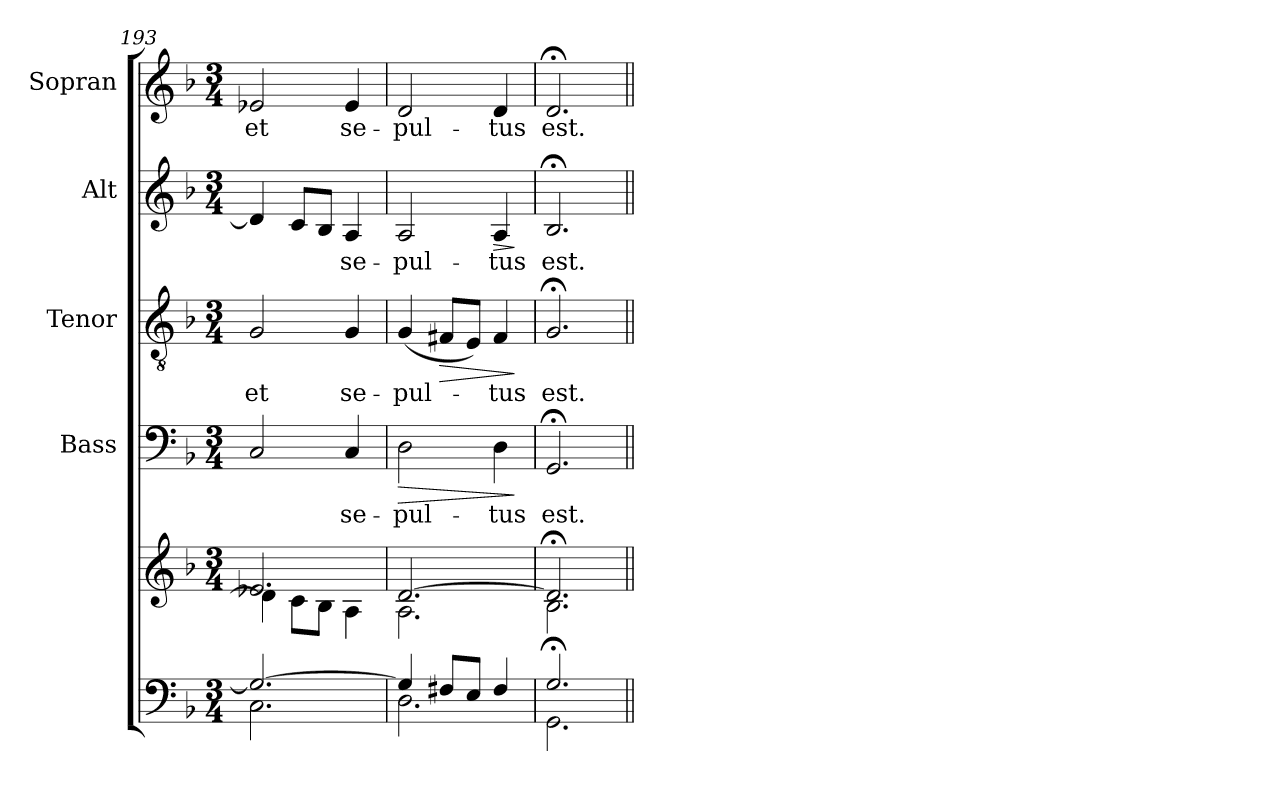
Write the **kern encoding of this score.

**kern	**kern	**kern	**text	**dynam	**kern	**text	**dynam	**kern	**text	**dynam	**kern	**text
*part5	*part5	*part4	*part4	*part4	*part3	*part3	*part3	*part2	*part2	*part2	*part1	*part1
*staff6	*staff5	*staff4	*staff4	*staff4	*staff3	*staff3	*staff3	*staff2	*staff2	*staff2	*staff1	*staff1
*	*	*I"Bass	*	*	*I"Tenor	*	*	*I"Alt	*	*	*I"Sopran	*
*	*	*I'B.	*	*	*I'T.	*	*	*I'A.	*	*	*I'S.	*
*clefF4	*clefG2	*clefF4	*	*	*clefGv2	*	*	*clefG2	*	*	*clefG2	*
*k[b-]	*k[b-]	*k[b-]	*	*	*k[b-]	*	*	*k[b-]	*	*	*k[b-]	*
*F:	*F:	*F:	*	*	*F:	*	*	*F:	*	*	*F:	*
*M3/4	*M3/4	*M3/4	*	*	*M3/4	*	*	*M3/4	*	*	*M3/4	*
=193	=193	=193	=193	=193	=193	=193	=193	=193	=193	=193	=193	=193
*^	*^	*	*	*	*	*	*	*	*	*	*	*
!	!	!	!	!	!	!	!	!LO:LY:b	!	!	!	!	!	!LO:LY:b
2.G/_	2.C\	2.e-X/	4d\]	2C/	.	.	2G/	et	.	4d/]	.	.	2e-X/	et
.	.	.	8c\L	.	.	.	.	.	.	8c/L	.	.	.	.
.	.	.	8B-\J	.	.	.	.	.	.	8B-/J	.	.	.	.
!	!	!	!	!	!LO:LY:b	!	!	!LO:LY:b	!	!	!LO:LY:b	!	!	!LO:LY:b
.	.	.	4A\	4C/	se-	.	4G/	se-	.	4A/	se-	.	4e-/	se-
=194	=194	=194	=194	=194	=194	=194	=194	=194	=194	=194	=194	=194	=194	=194
!	!	!	!	!	!LO:LY:b	!LO:HP:b	!	!LO:LY:b	!	!	!LO:LY:b	!	!	!LO:LY:b
4G/]	2.D\	[>2.d/	2.A\	2D\	-pul-	>	(<4G/	-pul-	.	2A/	-pul-	.	2d/	-pul-
!	!	!	!	!	!	!	!	!	!LO:HP:b	!	!	!	!	!
8F#X/L	.	.	.	.	.	.	8F#X/L	.	>	.	.	.	.	.
8E/J	.	.	.	.	.	.	8E/J)	.	.	.	.	.	.	.
!	!	!	!	!	!LO:LY:b	!	!	!LO:LY:b	!	!	!LO:LY:b	!LO:HP:b	!	!LO:LY:b
4F#/	.	.	.	4D\	-tus	.	4F#/	-tus	.	4A/	-tus	>	4d/	-tus
*v	*v	*	*	*	*	*	*	*	*	*	*	*	*	*
*	*v	*v	*	*	*	*	*	*	*	*	*	*	*
.	.	.	.	]	.	.	]	.	.	]	.	.
=195	=195	=195	=195	=195	=195	=195	=195	=195	=195	=195	=195	=195
*^	*^	*	*	*	*	*	*	*	*	*	*	*
!	!	!	!	!	!LO:LY:b	!	!	!LO:LY:b	!	!	!LO:LY:b	!	!	!LO:LY:b
2.G;/	2.GG\	2.d;</]	2.B-\	2.GG;</	est.	.	2.G;</	est.	.	2.B-;</	est.	.	2.d;</	est.
*v	*v	*	*	*	*	*	*	*	*	*	*	*	*	*
*	*v	*v	*	*	*	*	*	*	*	*	*	*	*
=||	=||	=||	=||	=||	=||	=||	=||	=||	=||	=||	=||	=||
*-	*-	*-	*-	*-	*-	*-	*-	*-	*-	*-	*-	*-
